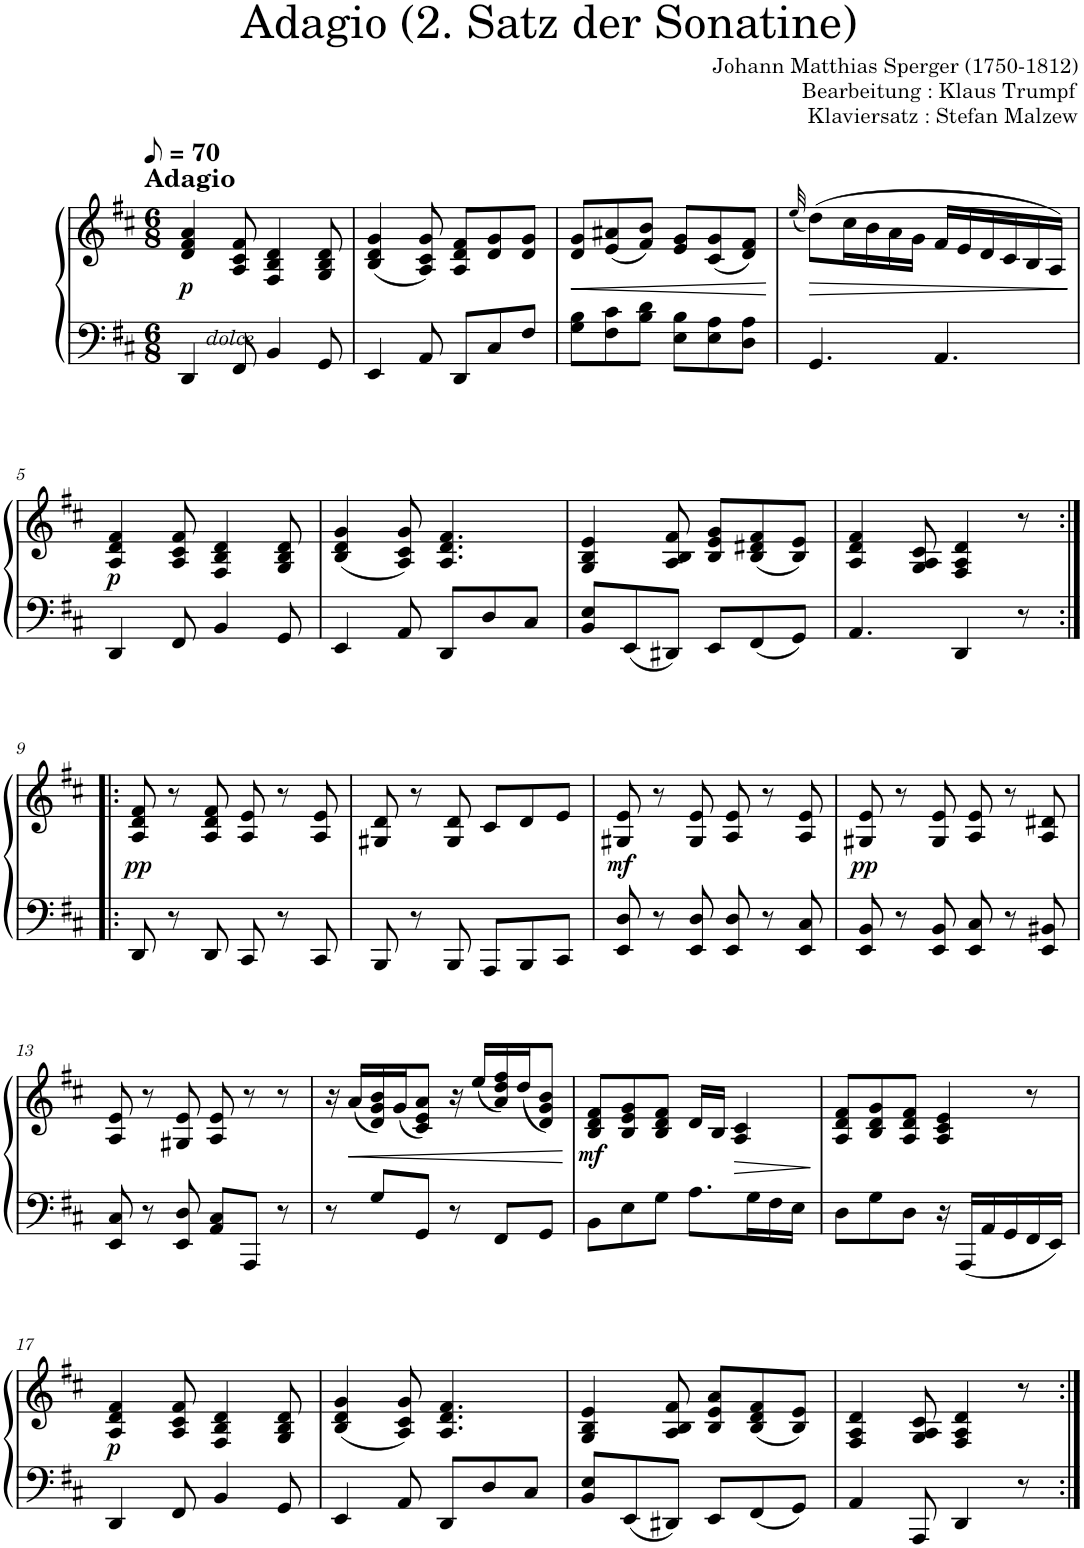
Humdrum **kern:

**kern	**kern	**dynam
*part1	*part1	*part1
*staff2	*staff1	*staff1/2
*I"Piano	*	*
*I'Pno.	*	*
*clefF4	*clefG2	*
*k[f#c#]	*k[f#c#]	*
*M6/8	*M6/8	*
*MM35	*MM35	*
=1	=1	=1
!	!LO:TX:a:B:t=Adagio	!
!	!	!LO:DY:b
4DD/	4d/ 4f#/ 4a/	p
!LO:TX:b:i:t=dolce	!	!
8FF#/	8A/ 8c#/ 8f#/	.
4BB/	4F#/ 4B/ 4d/	.
8GG/	8G/ 8B/ 8d/	.
=2	=2	=2
4EE/	(4B/ 4d/ 4g/	.
8AA/	8A/ 8c#/ 8g/)	.
8DD/L	8A/ 8d/ 8f#/L	.
8C#/	8d/ 8g/	.
8F#/J	8d/ 8g/J	.
=3	=3	=3
!	!	!LO:HP:b
8G\ 8B\L	8d/ 8g/L	<
8F#\ 8c#\	(8e/ 8a#X/	.
8B\ 8d\J	8f#/ 8b/J)	.
8E\ 8B\L	8e/ 8g/L	.
8E\ 8A\	(8c#/ 8g/	.
8D\ 8A\J	8d/ 8f#/J)	.
.	.	[
=4	=4	=4
.	(32qee/	.
4.GG/	(8dd\L)	.
.	16cc#\L	.
.	16b\	.
.	16a\	.
.	16g\JJ	.
4.AA/	16f#/LL	.
.	16e/	.
.	16d/	.
.	16c#/	.
.	16B/	.
.	16A/JJ)	.
!!LO:LB:g=z
=5	=5	=5
!	!	!LO:DY:b
4DD/	4A/ 4d/ 4f#/	p
8FF#/	8A/ 8c#/ 8f#/	.
4BB/	4F#/ 4B/ 4d/	.
8GG/	8G/ 8B/ 8d/	.
=6	=6	=6
4EE/	(4B/ 4d/ 4g/	.
8AA/	8A/ 8c#/ 8g/)	.
8DD/L	4.A/ 4.d/ 4.f#/	.
8D/	.	.
8C#/J	.	.
=7	=7	=7
8BB/ 8E/L	4G/ 4B/ 4e/	.
8EE/	.	.
8DD#X/J	8A/ 8B/ 8f#/	.
8EE/L	8B/ 8e/ 8g/L	.
8FF#/	(8B/ 8d#X/ 8f#/	.
8GG/J	8B/ 8e/J)	.
=8	=8	=8
4.AA/	4A/ 4d/ 4f#/	.
.	8G/ 8A/ 8c#/	.
4DD/	4F#/ 4A/ 4d/	.
8r	8r	.
!!LO:LB:g=z
=9:|!|:	=9:|!|:	=9:|!|:
!	!	!LO:DY:b
8DD/	8A/ 8d/ 8f#/	pp
8r	8r	.
8DD/	8A/ 8d/ 8f#/	.
8CC#/	8A/ 8e/	.
8r	8r	.
8CC#/	8A/ 8e/	.
=10	=10	=10
8BBB/	8G#X/ 8d/	.
8r	8r	.
8BBB/	8G#/ 8d/	.
8AAA/L	8c#/L	.
8BBB/	8d/	.
8CC#/J	8e/J	.
=11	=11	=11
!	!	!LO:DY:b
8EE/ 8D/	8G#X/ 8e/	mf
8r	8r	.
8EE/ 8D/	8G#/ 8e/	.
8EE/ 8D/	8A/ 8e/	.
8r	8r	.
8EE/ 8C#/	8A/ 8e/	.
=12	=12	=12
!	!	!LO:DY:b
8EE/ 8BB/	8G#X/ 8e/	pp
8r	8r	.
8EE/ 8BB/	8G#/ 8e/	.
8EE/ 8C#/	8A/ 8e/	.
8r	8r	.
8EE/ 8BB#X/	8A/ 8d#X/	.
!!LO:LB:g=z
=13	=13	=13
8EE/ 8C#/	8A/ 8e/	.
8r	8r	.
8EE/ 8D/	8G#X/ 8e/	.
8AA/ 8C#/L	8A/ 8e/	.
8AAA/J	8r	.
8r	8r	.
=14	=14	=14
8r	16r	.
!	!	!LO:HP:b
.	(16a/LL	<
8G/L	16d/ 16g/ 16b/)	.
.	(16g/J	.
8GG/J	8c#/ 8e/ 8a/J)	.
8r	16r	.
.	(16ee/LL	.
8FF#/L	16a/ 16dd/ 16ff#/)	.
.	(16dd/J	.
8GG/J	8d/ 8g/ 8b/J)	.
.	.	[
=15	=15	=15
!	!	!LO:DY:b
8BB\L	8B/ 8d/ 8f#/L	mf
8E\	8B/ 8e/ 8g/	.
8G\J	8B/ 8d/ 8f#/J	.
8.A\L	16d/LL	.
.	16B/JJ	.
!	!	!LO:HP:b
.	4A/ 4c#/	>
16G\L	.	.
16F#\	.	.
16E\JJ	.	.
.	.	]
=16	=16	=16
8D\L	8A/ 8d/ 8f#/L	.
8G\	8B/ 8d/ 8g/	.
8D\J	8A/ 8d/ 8f#/J	.
16r	4A/ 4c#/ 4e/	.
16AAA/LL	.	.
16AA/	.	.
16GG/	.	.
16FF#/	8r	.
16EE/JJ	.	.
!!LO:LB:g=z
=17	=17	=17
!	!	!LO:DY:b
4DD/	4A/ 4d/ 4f#/	p
8FF#/	8A/ 8c#/ 8f#/	.
4BB/	4F#/ 4B/ 4d/	.
8GG/	8G/ 8B/ 8d/	.
=18	=18	=18
4EE/	(4B/ 4d/ 4g/	.
8AA/	8A/ 8c#/ 8g/)	.
8DD/L	4.A/ 4.d/ 4.f#/	.
8D/	.	.
8C#/J	.	.
=19	=19	=19
8BB/ 8E/L	4G/ 4B/ 4e/	.
8EE/	.	.
8DD#X/J	8A/ 8B/ 8f#/	.
8EE/L	8B/ 8e/ 8a/L	.
8FF#/	(8B/ 8d/ 8f#/	.
8GG/J	8B/ 8e/J)	.
=20	=20	=20
4AA/	4F#/ 4A/ 4d/	.
8AAA/	8G/ 8A/ 8c#/	.
4DD/	4F#/ 4A/ 4d/	.
8r	8r	.
=:|!	=:|!	=:|!
*-	*-	*-
